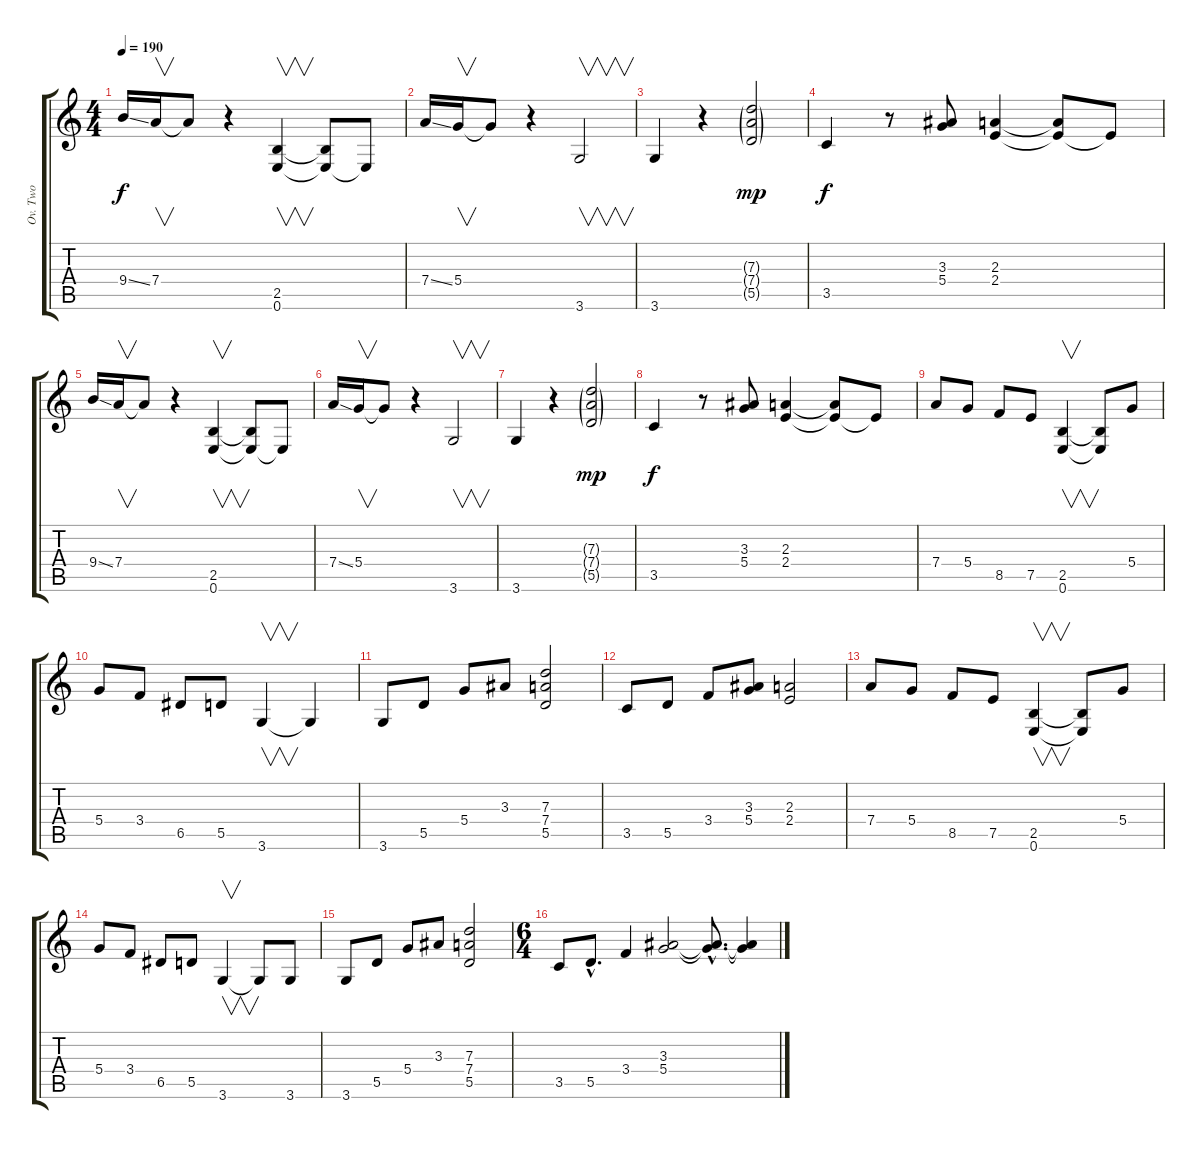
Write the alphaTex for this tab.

\track ("Ov. Two" "Ov. Two") {instrument overdrivenguitar}
\staff {score tabs}
\tuning (E4 B3 G3 D3 A2 E2) {hide}
\ts (4 4)
\tempo 190
\tempo 160
\tempo 190
\clef g2
\ks c
9.4{ss}.16{dy f instrument overdrivenguitar} 7.4.16{v} 7.4{t}.8 r.4 (2.5 0.6).4{v} (2.5{t} 0.6{t}).8 0.6{t}.8 |
7.4{ss}.16 5.4.16{v} 5.4{t}.8 r.4 3.6.2{v} |
3.6.4 r.4 (7.3{g} 7.4{g} 5.5{g}).2{dy mp} |
3.5.4{dy f} r.8 (3.3 5.4).8 (2.3 2.4).4 (2.3{t} 2.4{t}).8 2.4{t}.8 |
9.4{ss}.16 7.4.16{v} 7.4{t}.8 r.4 (2.5 0.6).4{v} (2.5{t} 0.6{t}).8 0.6{t}.8 |
7.4{ss}.16 5.4.16{v} 5.4{t}.8 r.4 3.6.2{v} |
3.6.4 r.4 (7.3{g} 7.4{g} 5.5{g}).2{dy mp} |
3.5.4{dy f} r.8 (3.3 5.4).8 (2.3 2.4).4 (2.3{t} 2.4{t}).8 2.4{t}.8 |
7.4.8 5.4.8 8.5.8 7.5.8 (2.5 0.6).4{v} (2.5{t} 0.6{t}).8 5.4.8 |
5.4.8 3.4.8 6.5.8 5.5.8 3.6.4{v} 3.6{t}.4 |
3.6.8 5.5.8 5.4.8 3.3.8 (7.3 7.4 5.5).2 |
3.5.8 5.5.8 3.4.8 (3.3 5.4).8 (2.3 2.4).2 |
7.4.8 5.4.8 8.5.8 7.5.8 (2.5 0.6).4{v} (2.5{t} 0.6{t}).8 5.4.8 |
5.4.8 3.4.8 6.5.8 5.5.8 3.6.4{v} 3.6{t}.8 3.6.8 |
3.6.8 5.5.8 5.4.8 3.3.8 (7.3 7.4 5.5).2 |
\ts (6 4)
3.5.8 5.5{hac}.8{d} 3.4.4 (3.3 5.4).2 (3.3{hac t} 5.4{hac t}).8{d} (3.3{t} 5.4{t}).4
